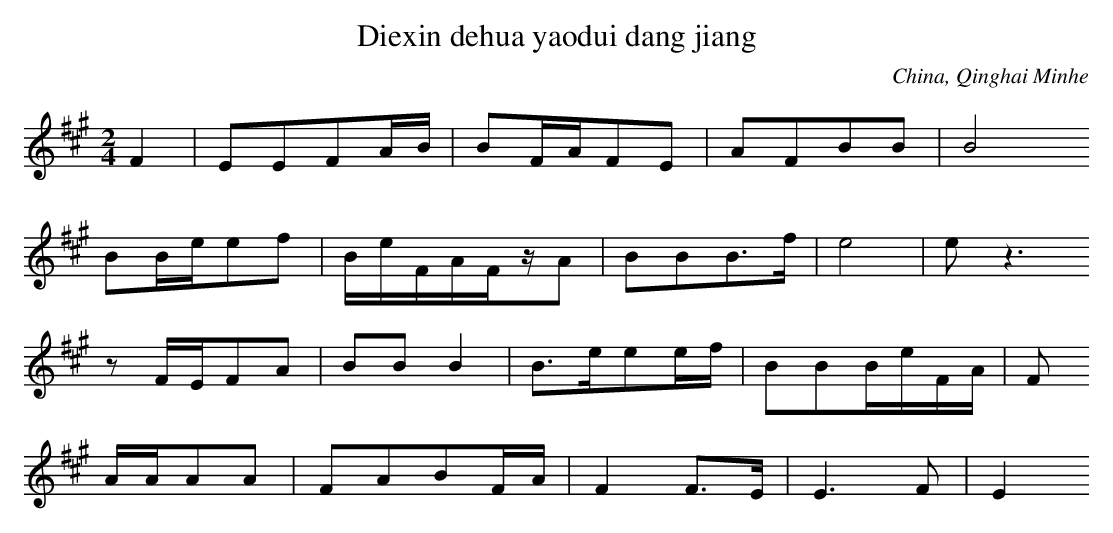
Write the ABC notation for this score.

X:1
T: Diexin dehua yaodui dang jiang
O: China, Qinghai Minhe
M: 2/4
L: 1/16
K: A
F4 | E2E2F2AB | B2FAF2E2 | A2F2B2B2 | B8
B2Bee2f2 | BeFAFzA2 | B2B2B3f | e8 | e2z6
z2FEF2A2 | B2B2B4 | B3ee2ef | B2B2BeFA | F2
AAA2A2 | F2A2B2FA | F4F3E | E6F2 | E4
